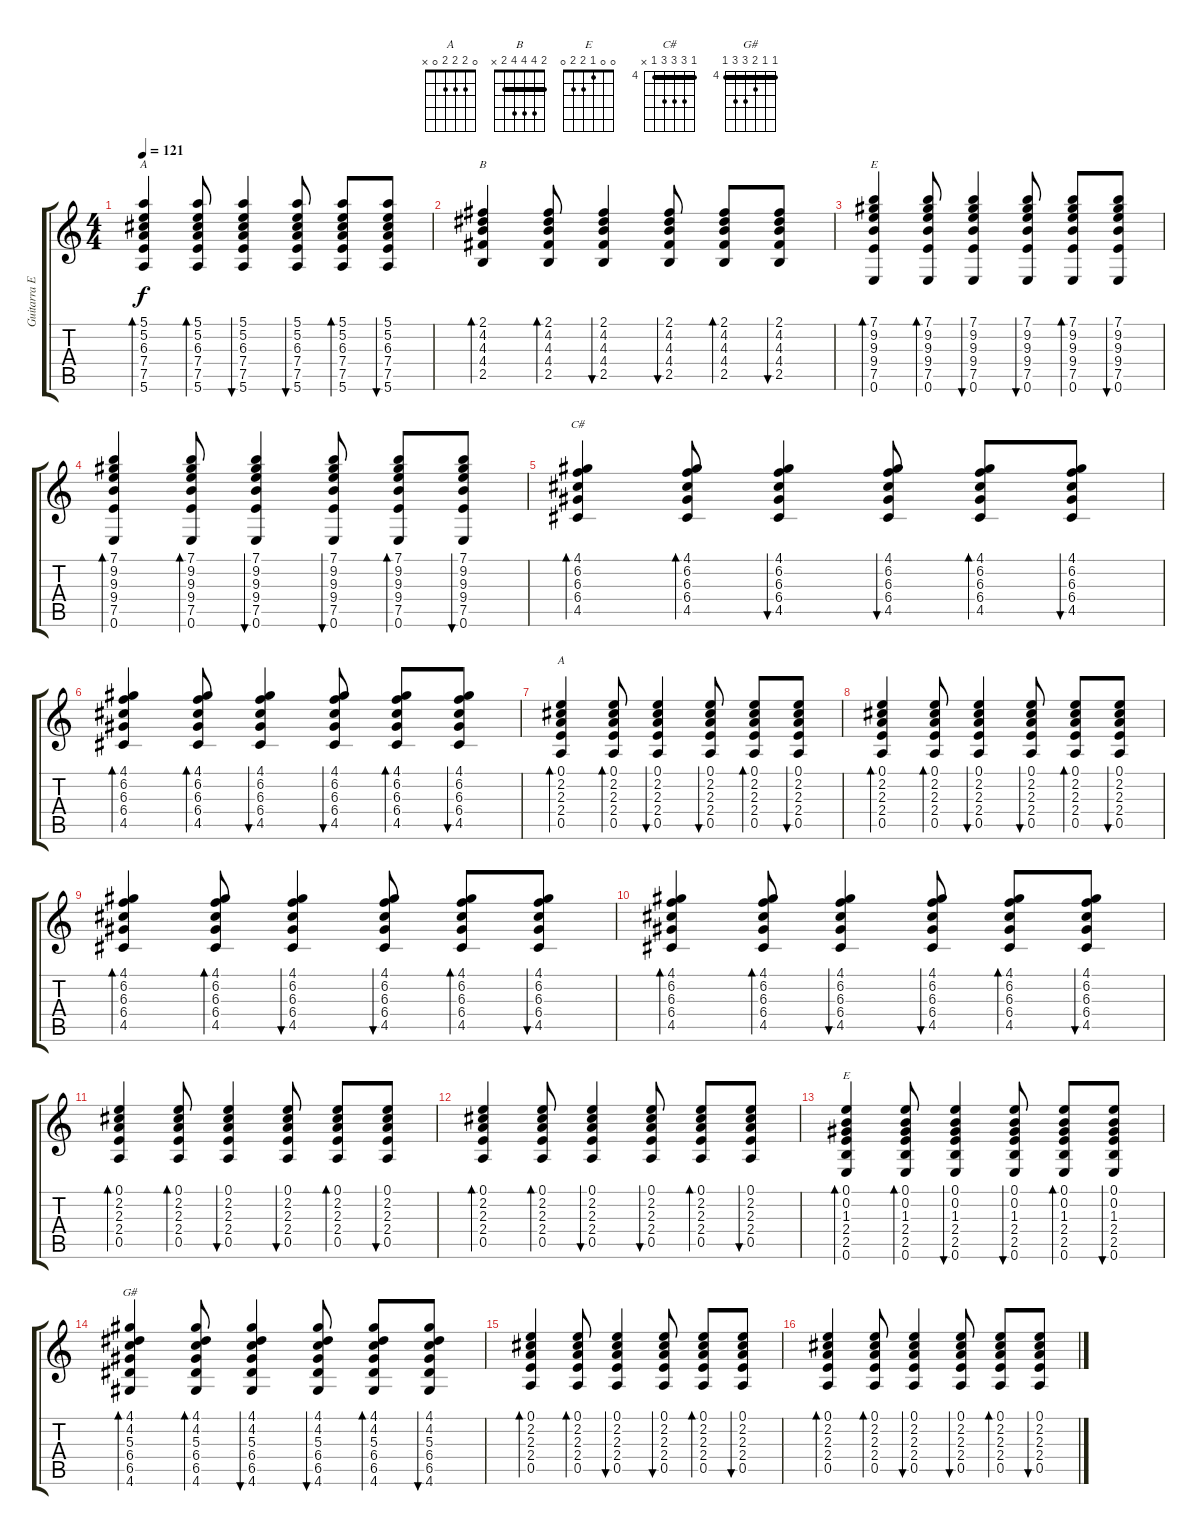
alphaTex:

\track ("Guitarra Electroacustica" "Guitarra E") {instrument acousticguitarsteel}
\staff {score tabs}
\tuning (E4 B3 G3 D3 A2 E2) {hide}
\chord ("A" 5 5 6 7 7 5) {firstfret 5 barre 5}
\chord ("B" 2 4 4 4 2 x) {barre 2}
\chord ("E" 7 9 9 9 7 0) {firstfret 7 barre 7}
\chord ("C#" 4 6 6 6 4 x) {firstfret 4 barre 4}
\chord ("A" 0 2 2 2 0 x)
\chord ("E" 0 0 1 2 2 0)
\chord ("G#" 4 4 5 6 6 4) {firstfret 4 barre 4}
\ts (4 4)
\tempo 121
\clef g2
\ks c
(5.1 5.2 6.3 7.4 7.5 5.6).4{bd 60 ch "A" dy f} (5.1 5.2 6.3 7.4 7.5 5.6).8{bd 30} (5.1 5.2 6.3 7.4 7.5 5.6).4{bu 30} (5.1 5.2 6.3 7.4 7.5 5.6).8{bu 30} (5.1 5.2 6.3 7.4 7.5 5.6).8{bd 30} (5.1 5.2 6.3 7.4 7.5 5.6).8{bu 30} |
(2.1 4.2 4.3 4.4 2.5).4{bd 60 ch "B"} (2.1 4.2 4.3 4.4 2.5).8{bd 30} (2.1 4.2 4.3 4.4 2.5).4{bu 30} (2.1 4.2 4.3 4.4 2.5).8{bu 30} (2.1 4.2 4.3 4.4 2.5).8{bd 30} (2.1 4.2 4.3 4.4 2.5).8{bu 30} |
(7.1 9.2 9.3 9.4 7.5 0.6).4{bd 60 ch "E"} (7.1 9.2 9.3 9.4 7.5 0.6).8{bd 30} (7.1 9.2 9.3 9.4 7.5 0.6).4{bu 30} (7.1 9.2 9.3 9.4 7.5 0.6).8{bu 30} (7.1 9.2 9.3 9.4 7.5 0.6).8{bd 30} (7.1 9.2 9.3 9.4 7.5 0.6).8{bu 30} |
(7.1 9.2 9.3 9.4 7.5 0.6).4{bd 60} (7.1 9.2 9.3 9.4 7.5 0.6).8{bd 30} (7.1 9.2 9.3 9.4 7.5 0.6).4{bu 30} (7.1 9.2 9.3 9.4 7.5 0.6).8{bu 30} (7.1 9.2 9.3 9.4 7.5 0.6).8{bd 30} (7.1 9.2 9.3 9.4 7.5 0.6).8{bu 30} |
(4.1 6.2 6.3 6.4 4.5).4{bd 60 ch "C#"} (4.1 6.2 6.3 6.4 4.5).8{bd 30} (4.1 6.2 6.3 6.4 4.5).4{bu 30} (4.1 6.2 6.3 6.4 4.5).8{bu 30} (4.1 6.2 6.3 6.4 4.5).8{bd 30} (4.1 6.2 6.3 6.4 4.5).8{bu 30} |
(4.1 6.2 6.3 6.4 4.5).4{bd 60} (4.1 6.2 6.3 6.4 4.5).8{bd 30} (4.1 6.2 6.3 6.4 4.5).4{bu 30} (4.1 6.2 6.3 6.4 4.5).8{bu 30} (4.1 6.2 6.3 6.4 4.5).8{bd 30} (4.1 6.2 6.3 6.4 4.5).8{bu 30} |
(0.1 2.2 2.3 2.4 0.5).4{bd 60 ch "A"} (0.1 2.2 2.3 2.4 0.5).8{bd 30} (0.1 2.2 2.3 2.4 0.5).4{bu 30} (0.1 2.2 2.3 2.4 0.5).8{bu 30} (0.1 2.2 2.3 2.4 0.5).8{bd 30} (0.1 2.2 2.3 2.4 0.5).8{bu 30} |
(0.1 2.2 2.3 2.4 0.5).4{bd 60} (0.1 2.2 2.3 2.4 0.5).8{bd 30} (0.1 2.2 2.3 2.4 0.5).4{bu 30} (0.1 2.2 2.3 2.4 0.5).8{bu 30} (0.1 2.2 2.3 2.4 0.5).8{bd 30} (0.1 2.2 2.3 2.4 0.5).8{bu 30} |
(4.1 6.2 6.3 6.4 4.5).4{bd 60} (4.1 6.2 6.3 6.4 4.5).8{bd 30} (4.1 6.2 6.3 6.4 4.5).4{bu 30} (4.1 6.2 6.3 6.4 4.5).8{bu 30} (4.1 6.2 6.3 6.4 4.5).8{bd 30} (4.1 6.2 6.3 6.4 4.5).8{bu 30} |
(4.1 6.2 6.3 6.4 4.5).4{bd 60} (4.1 6.2 6.3 6.4 4.5).8{bd 30} (4.1 6.2 6.3 6.4 4.5).4{bu 30} (4.1 6.2 6.3 6.4 4.5).8{bu 30} (4.1 6.2 6.3 6.4 4.5).8{bd 30} (4.1 6.2 6.3 6.4 4.5).8{bu 30} |
(0.1 2.2 2.3 2.4 0.5).4{bd 60} (0.1 2.2 2.3 2.4 0.5).8{bd 30} (0.1 2.2 2.3 2.4 0.5).4{bu 30} (0.1 2.2 2.3 2.4 0.5).8{bu 30} (0.1 2.2 2.3 2.4 0.5).8{bd 30} (0.1 2.2 2.3 2.4 0.5).8{bu 30} |
(0.1 2.2 2.3 2.4 0.5).4{bd 60} (0.1 2.2 2.3 2.4 0.5).8{bd 30} (0.1 2.2 2.3 2.4 0.5).4{bu 30} (0.1 2.2 2.3 2.4 0.5).8{bu 30} (0.1 2.2 2.3 2.4 0.5).8{bd 30} (0.1 2.2 2.3 2.4 0.5).8{bu 30} |
(0.1 0.2 1.3 2.4 2.5 0.6).4{bd 60 ch "E"} (0.1 0.2 1.3 2.4 2.5 0.6).8{bd 30} (0.1 0.2 1.3 2.4 2.5 0.6).4{bu 30} (0.1 0.2 1.3 2.4 2.5 0.6).8{bu 30} (0.1 0.2 1.3 2.4 2.5 0.6).8{bd 30} (0.1 0.2 1.3 2.4 2.5 0.6).8{bu 30} |
(4.1 4.2 5.3 6.4 6.5 4.6).4{bd 60 ch "G#"} (4.1 4.2 5.3 6.4 6.5 4.6).8{bd 30} (4.1 4.2 5.3 6.4 6.5 4.6).4{bu 30} (4.1 4.2 5.3 6.4 6.5 4.6).8{bu 30} (4.1 4.2 5.3 6.4 6.5 4.6).8{bd 30} (4.1 4.2 5.3 6.4 6.5 4.6).8{bu 30} |
(0.1 2.2 2.3 2.4 0.5).4{bd 60} (0.1 2.2 2.3 2.4 0.5).8{bd 30} (0.1 2.2 2.3 2.4 0.5).4{bu 30} (0.1 2.2 2.3 2.4 0.5).8{bu 30} (0.1 2.2 2.3 2.4 0.5).8{bd 30} (0.1 2.2 2.3 2.4 0.5).8{bu 30} |
(0.1 2.2 2.3 2.4 0.5).4{bd 60} (0.1 2.2 2.3 2.4 0.5).8{bd 30} (0.1 2.2 2.3 2.4 0.5).4{bu 30} (0.1 2.2 2.3 2.4 0.5).8{bu 30} (0.1 2.2 2.3 2.4 0.5).8{bd 30} (0.1 2.2 2.3 2.4 0.5).8{bu 30}
